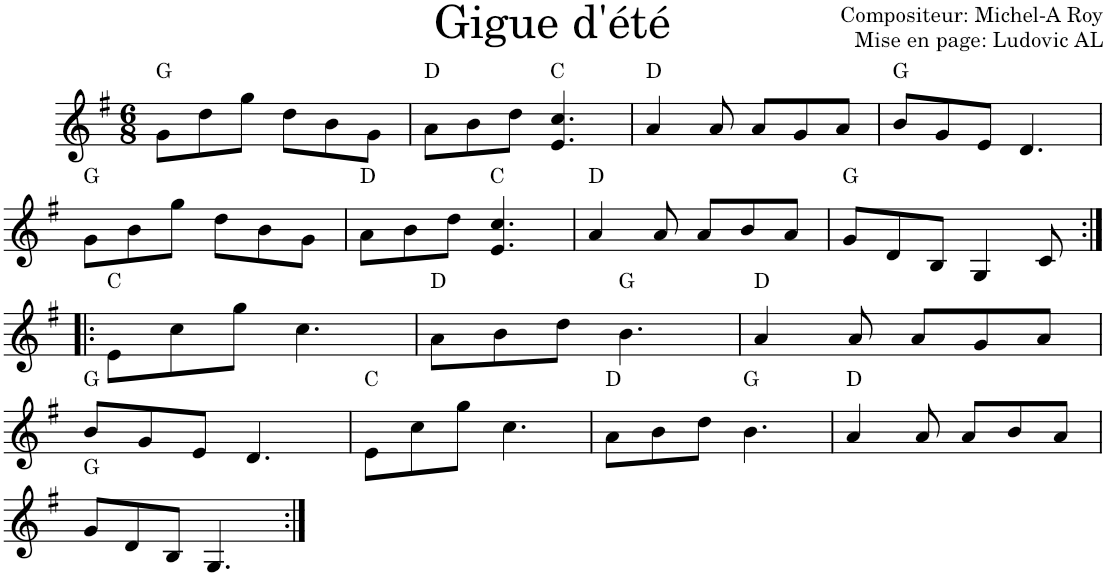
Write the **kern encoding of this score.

**kern	**harte
*part1	*part1
*staff1	*
*I"Voice	*
*I'V	*
*clefG2	*
*k[f#]	*
*M6/8	*
=1	=1
8g\L	G:maj
8dd\	.
8gg\J	.
8dd\L	.
8b\	.
8g\J	.
=2	=2
8a\L	D:maj
8b\	.
8dd\J	.
4.e/ 4.cc/	C:maj
=3	=3
4a/	D:maj
8a/	.
8a/L	.
8g/	.
8a/J	.
=4	=4
8b/L	G:maj
8g/	.
8e/J	.
4.d/	.
!!LO:LB:g=z
=5	=5
8g\L	G:maj
8b\	.
8gg\J	.
8dd\L	.
8b\	.
8g\J	.
=6	=6
8a\L	D:maj
8b\	.
8dd\J	.
4.e/ 4.cc/	C:maj
=7	=7
4a/	D:maj
8a/	.
8a/L	.
8b/	.
8a/J	.
=8	=8
8g/L	G:maj
8d/	.
8B/J	.
4G/	.
8c/	.
!!LO:LB:g=z
=9:|!|:	=9:|!|:
8e\L	C:maj
8cc\	.
8gg\J	.
4.cc\	.
=10	=10
8a\L	D:maj
8b\	.
8dd\J	.
4.b\	G:maj
=11	=11
4a/	D:maj
8a/	.
8a/L	.
8g/	.
8a/J	.
!!LO:LB:g=z
=12	=12
8b/L	G:maj
8g/	.
8e/J	.
4.d/	.
=13	=13
8e\L	C:maj
8cc\	.
8gg\J	.
4.cc\	.
=14	=14
8a\L	D:maj
8b\	.
8dd\J	.
4.b\	G:maj
=15	=15
4a/	D:maj
8a/	.
8a/L	.
8b/	.
8a/J	.
!!LO:LB:g=z
=16	=16
8g/L	G:maj
8d/	.
8B/J	.
4.G/	.
=:|!	=:|!
*-	*-
